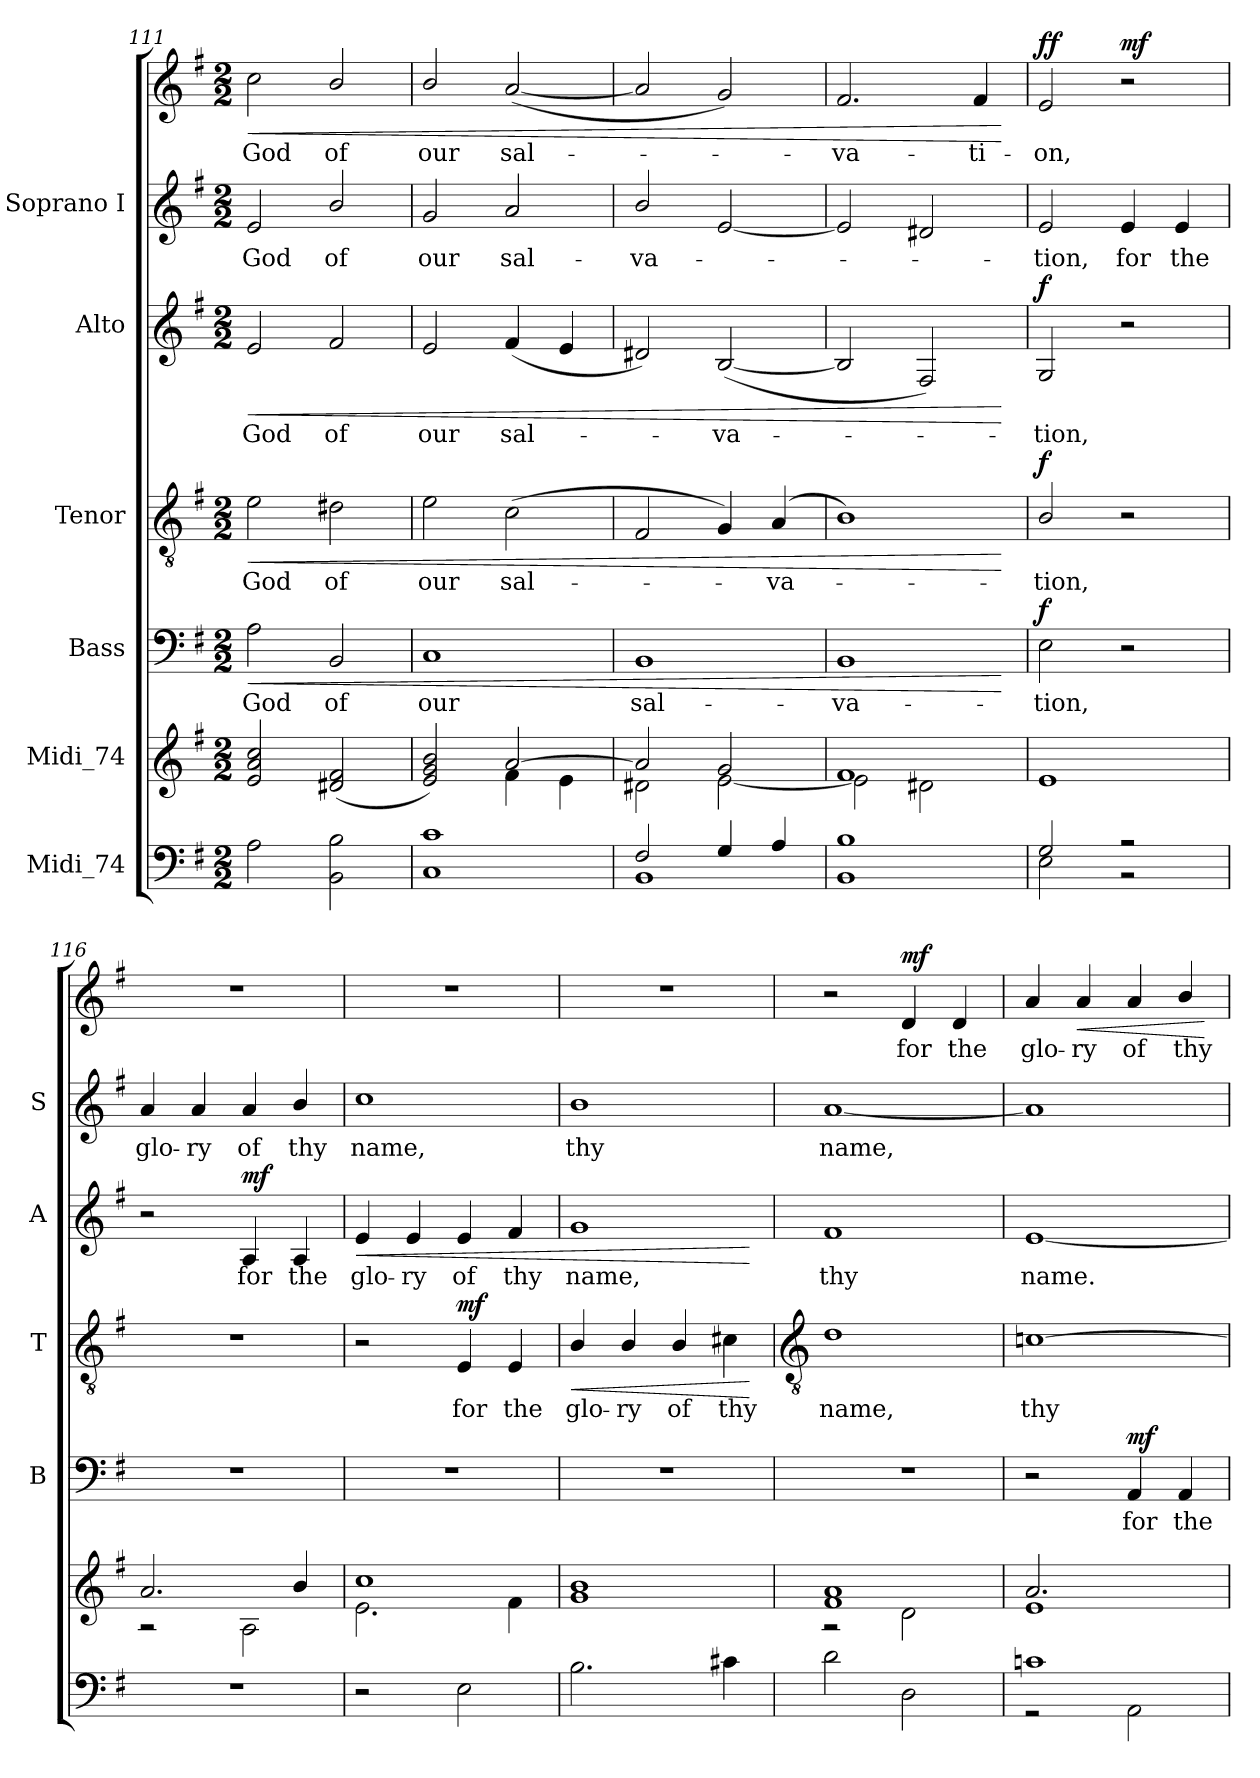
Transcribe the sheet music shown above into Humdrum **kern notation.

**kern	**kern	**kern	**text	**dynam	**kern	**text	**dynam	**kern	**text	**dynam	**kern	**text	**kern	**text	**dynam
*part6	*part5	*part4	*part4	*part4	*part3	*part3	*part3	*part2	*part2	*part2	*part1	*part1	*part1	*part1	*part1
*staff7	*staff6	*staff5	*staff5	*staff5	*staff4	*staff4	*staff4	*staff3	*staff3	*staff3	*staff2	*staff2	*staff1	*staff1	*staff1/2
*I"Midi_74	*I"Midi_74	*I"Bass	*	*	*I"Tenor	*	*	*I"Alto	*	*	*I"Soprano I	*	*	*	*
*	*	*I'B	*	*	*I'T	*	*	*I'A	*	*	*I'S	*	*	*	*
*clefF4	*clefG2	*clefF4	*	*	*clefGv2	*	*	*clefG2	*	*	*clefG2	*	*clefG2	*	*
*k[f#]	*k[f#]	*k[f#]	*	*	*k[f#]	*	*	*k[f#]	*	*	*k[f#]	*	*k[f#]	*	*
*G:	*G:	*G:	*	*	*G:	*	*	*G:	*	*	*G:	*	*G:	*	*
*M2/2	*M2/2	*M2/2	*	*	*M2/2	*	*	*M2/2	*	*	*M2/2	*	*M2/2	*	*
=111	=111	=111	=111	=111	=111	=111	=111	=111	=111	=111	=111	=111	=111	=111	=111
*^	*^	*	*	*	*	*	*	*	*	*	*	*	*	*	*
!	!	!	!	!	!LO:LY:b	!LO:HP:b	!	!LO:LY:b	!LO:HP:b	!	!LO:LY:b	!LO:HP:b	!	!LO:LY:b	!	!LO:LY:b	!LO:HP:b
2A\	2ryy	2e/ 2a/ 2cc/	2ryy	2A	God	<	2e	God	<	2e	God	<	2e	God	2cc	God	<
!	!	!	!	!	!LO:LY:b	!	!	!LO:LY:b	!	!	!LO:LY:b	!	!	!LO:LY:b	!	!LO:LY:b	!
2BB\ 2B\	2ryy	(>2d#X/ 2f#/	2ryy	2BB	of	.	2d#X	of	.	2f#	of	.	2b/	of	2b/	of	.
=112	=112	=112	=112	=112	=112	=112	=112	=112	=112	=112	=112	=112	=112	=112	=112	=112	=112
!	!	!	!	!	!LO:LY:b	!	!	!LO:LY:b	!	!	!LO:LY:b	!	!	!LO:LY:b	!	!LO:LY:b	!
1c/	1C\	2e/ 2g/ 2b/)	2ryy	1C	our	.	2e	our	.	2e	our	.	2g	our	2b/	our	.
!	!	!	!	!	!	!	!	!LO:LY:b	!	!	!LO:LY:b	!	!	!LO:LY:b	!	!LO:LY:b	!
.	.	[2a/	4f#\	.	.	.	(<2c	sal-	.	(<4f#	sal-	.	2a	sal-	(<[2a	sal-	.
.	.	.	4e\	.	.	.	.	.	.	4e	.	.	.	.	.	.	.
=113	=113	=113	=113	=113	=113	=113	=113	=113	=113	=113	=113	=113	=113	=113	=113	=113	=113
!	!	!	!	!	!LO:LY:b	!	!	!	!	!	!	!	!	!LO:LY:b	!	!	!
2F#/	1BB\	2a/]	2d#X\	1BB	sal-	.	2F#	.	.	2d#X)	.	.	2b/	-va-	2a]	.	.
!	!	!	!	!	!	!	!	!	!	!	!LO:LY:b	!	!	!	!	!	!
4G/	.	2g/	[2e\	.	.	.	4G)	.	.	(<[2B	va-	.	[2e	.	2g)	.	.
!	!	!	!	!	!	!	!	!LO:LY:b	!	!	!	!	!	!	!	!	!
4A/	.	.	.	.	.	.	(<4A	va-	.	.	.	.	.	.	.	.	.
=114	=114	=114	=114	=114	=114	=114	=114	=114	=114	=114	=114	=114	=114	=114	=114	=114	=114
!	!	!	!	!	!LO:LY:b	!	!	!	!	!	!	!	!	!	!	!LO:LY:b	!
1B/	1BB\	1f#/	2e\]	1BB	-va-	.	1B)	.	.	2B]	.	.	2e]	.	2.f#	va-	.
.	.	.	2d#X\	.	.	.	.	.	.	2F#)	.	.	2d#X	.	.	.	.
!	!	!	!	!	!	!	!	!	!	!	!	!	!	!	!	!LO:LY:b	!
.	.	.	.	.	.	.	.	.	.	.	.	.	.	.	4f#	-ti-	.
*v	*v	*	*	*	*	*	*	*	*	*	*	*	*	*	*	*	*
*	*v	*v	*	*	*	*	*	*	*	*	*	*	*	*	*	*
.	.	.	.	[	.	.	[	.	.	[	.	.	.	.	[
=115	=115	=115	=115	=115	=115	=115	=115	=115	=115	=115	=115	=115	=115	=115	=115
*^	*^	*	*	*	*	*	*	*	*	*	*	*	*	*	*
!	!	!	!	!	!LO:LY:b	!LO:DY:b	!	!LO:LY:b	!LO:DY:b	!	!LO:LY:b	!LO:DY:b	!	!LO:LY:b	!	!LO:LY:b	!LO:DY:b=2
!	!	!	!	!	!	!	!	!	!	!	!	!	!	!	!	!	!LO:DY:n=1:b
2G/	2E\	1e/	2ryy	2E	tion,	f	2B/	tion,	f	2G	tion,	f	2e	tion,	2e	on,	f f
!	!	!	!	!	!	!	!	!	!	!	!	!	!	!LO:LY:b	!	!	!LO:DY:n=2:b=2
2r	2r	.	2ryy	2r	.	.	2r	.	.	2r	.	.	4e	for	2r	.	mf
!	!	!	!	!	!	!	!	!	!	!	!	!	!	!LO:LY:b	!	!	!
.	.	.	.	.	.	.	.	.	.	.	.	.	4e	the	.	.	.
=116	=116	=116	=116	=116	=116	=116	=116	=116	=116	=116	=116	=116	=116	=116	=116	=116	=116
!	!	!	!	!	!	!	!	!	!	!	!	!	!	!LO:LY:b	!	!	!
1r	2ryy	2.a/	2r	1r	.	.	1r	.	.	2r	.	.	4a	glo-	1r	.	.
!	!	!	!	!	!	!	!	!	!	!	!	!	!	!LO:LY:b	!	!	!
.	.	.	.	.	.	.	.	.	.	.	.	.	4a	-ry	.	.	.
!	!	!	!	!	!	!	!	!	!	!	!LO:LY:b	!LO:DY:b	!	!LO:LY:b	!	!	!
.	2ryy	.	2A\	.	.	.	.	.	.	4A	for	mf	4a	of	.	.	.
!	!	!	!	!	!	!	!	!	!	!	!LO:LY:b	!	!	!LO:LY:b	!	!	!
.	.	4b/	.	.	.	.	.	.	.	4A	the	.	4b/	thy	.	.	.
=117	=117	=117	=117	=117	=117	=117	=117	=117	=117	=117	=117	=117	=117	=117	=117	=117	=117
!	!	!	!	!	!	!	!	!	!	!	!LO:LY:b	!LO:HP:b	!	!LO:LY:b	!	!	!
2r	2ryy	1cc/	2.e\	1r	.	.	2r	.	.	4e	glo-	<	1cc	name,	1r	.	.
!	!	!	!	!	!	!	!	!	!	!	!LO:LY:b	!	!	!	!	!	!
.	.	.	.	.	.	.	.	.	.	4e	-ry	.	.	.	.	.	.
!	!	!	!	!	!	!	!	!LO:LY:b	!LO:DY:b	!	!LO:LY:b	!	!	!	!	!	!
2E\	2ryy	.	.	.	.	.	4E	for	mf	4e	of	.	.	.	.	.	.
!	!	!	!	!	!	!	!	!LO:LY:b	!	!	!LO:LY:b	!	!	!	!	!	!
.	.	.	4f#\	.	.	.	4E	the	.	4f#	thy	.	.	.	.	.	.
=118	=118	=118	=118	=118	=118	=118	=118	=118	=118	=118	=118	=118	=118	=118	=118	=118	=118
!	!	!	!	!	!	!	!	!LO:LY:b	!LO:HP:b	!	!LO:LY:b	!	!	!LO:LY:b	!	!	!
2.B\	2ryy	1b/	1g\	1r	.	.	4B/	glo-	<	1g	name,	.	1b	thy	1r	.	.
!	!	!	!	!	!	!	!	!LO:LY:b	!	!	!	!	!	!	!	!	!
.	.	.	.	.	.	.	4B/	-ry	.	.	.	.	.	.	.	.	.
!	!	!	!	!	!	!	!	!LO:LY:b	!	!	!	!	!	!	!	!	!
.	2ryy	.	.	.	.	.	4B/	of	.	.	.	.	.	.	.	.	.
!	!	!	!	!	!	!	!	!LO:LY:b	!	!	!	!	!	!	!	!	!
4c#X\	.	.	.	.	.	.	4c#X	thy	.	.	.	.	.	.	.	.	.
*v	*v	*	*	*	*	*	*	*	*	*	*	*	*	*	*	*	*
*	*v	*v	*	*	*	*	*	*	*	*	*	*	*	*	*	*
.	.	.	.	.	.	.	[	.	.	[	.	.	.	.	.
!!LO:LB:g=z
=119	=119	=119	=119	=119	=119	=119	=119	=119	=119	=119	=119	=119	=119	=119	=119
*	*	*	*	*	*clefGv2	*	*	*	*	*	*	*	*	*	*
*^	*^	*	*	*	*	*	*	*	*	*	*	*	*	*	*
!	!	!	!	!	!	!	!	!LO:LY:b	!	!	!LO:LY:b	!	!	!LO:LY:b	!	!	!
2d\	2ryy	1f#/ 1a/	2r	1r	.	.	1d	name,	.	1f#	thy	.	[1a	name,	2r	.	.
!	!	!	!	!	!	!	!	!	!	!	!	!	!	!	!	!LO:LY:b	!LO:DY:b
2D\	2ryy	.	2d\	.	.	.	.	.	.	.	.	.	.	.	4d	for	mf
!	!	!	!	!	!	!	!	!	!	!	!	!	!	!	!	!LO:LY:b	!
.	.	.	.	.	.	.	.	.	.	.	.	.	.	.	4d	the	.
=120	=120	=120	=120	=120	=120	=120	=120	=120	=120	=120	=120	=120	=120	=120	=120	=120	=120
!	!	!	!	!	!	!	!	!LO:LY:b	!	!	!LO:LY:b	!	!	!	!	!LO:LY:b	!
1cn/	2r	2.a/	1e\	2r	.	.	[1cn	thy	.	[1e	name.	.	1a]	.	4a	glo-	.
!	!	!	!	!	!	!	!	!	!	!	!	!	!	!	!	!LO:LY:b	!LO:HP:b
.	.	.	.	.	.	.	.	.	.	.	.	.	.	.	4a	-ry	<
!	!	!	!	!	!LO:LY:b	!LO:DY:b	!	!	!	!	!	!	!	!	!	!LO:LY:b	!
.	2AA\	.	.	4AA	for	mf	.	.	.	.	.	.	.	.	4a	of	.
!	!	!	!	!	!LO:LY:b	!	!	!	!	!	!	!	!	!	!	!LO:LY:b	!
.	.	4ryy	.	4AA	the	.	.	.	.	.	.	.	.	.	4b/	thy	.
*v	*v	*	*	*	*	*	*	*	*	*	*	*	*	*	*	*	*
*	*v	*v	*	*	*	*	*	*	*	*	*	*	*	*	*	*
.	.	.	.	.	.	.	.	.	.	.	.	.	.	.	[
=	=	=	=	=	=	=	=	=	=	=	=	=	=	=	=
*-	*-	*-	*-	*-	*-	*-	*-	*-	*-	*-	*-	*-	*-	*-	*-
